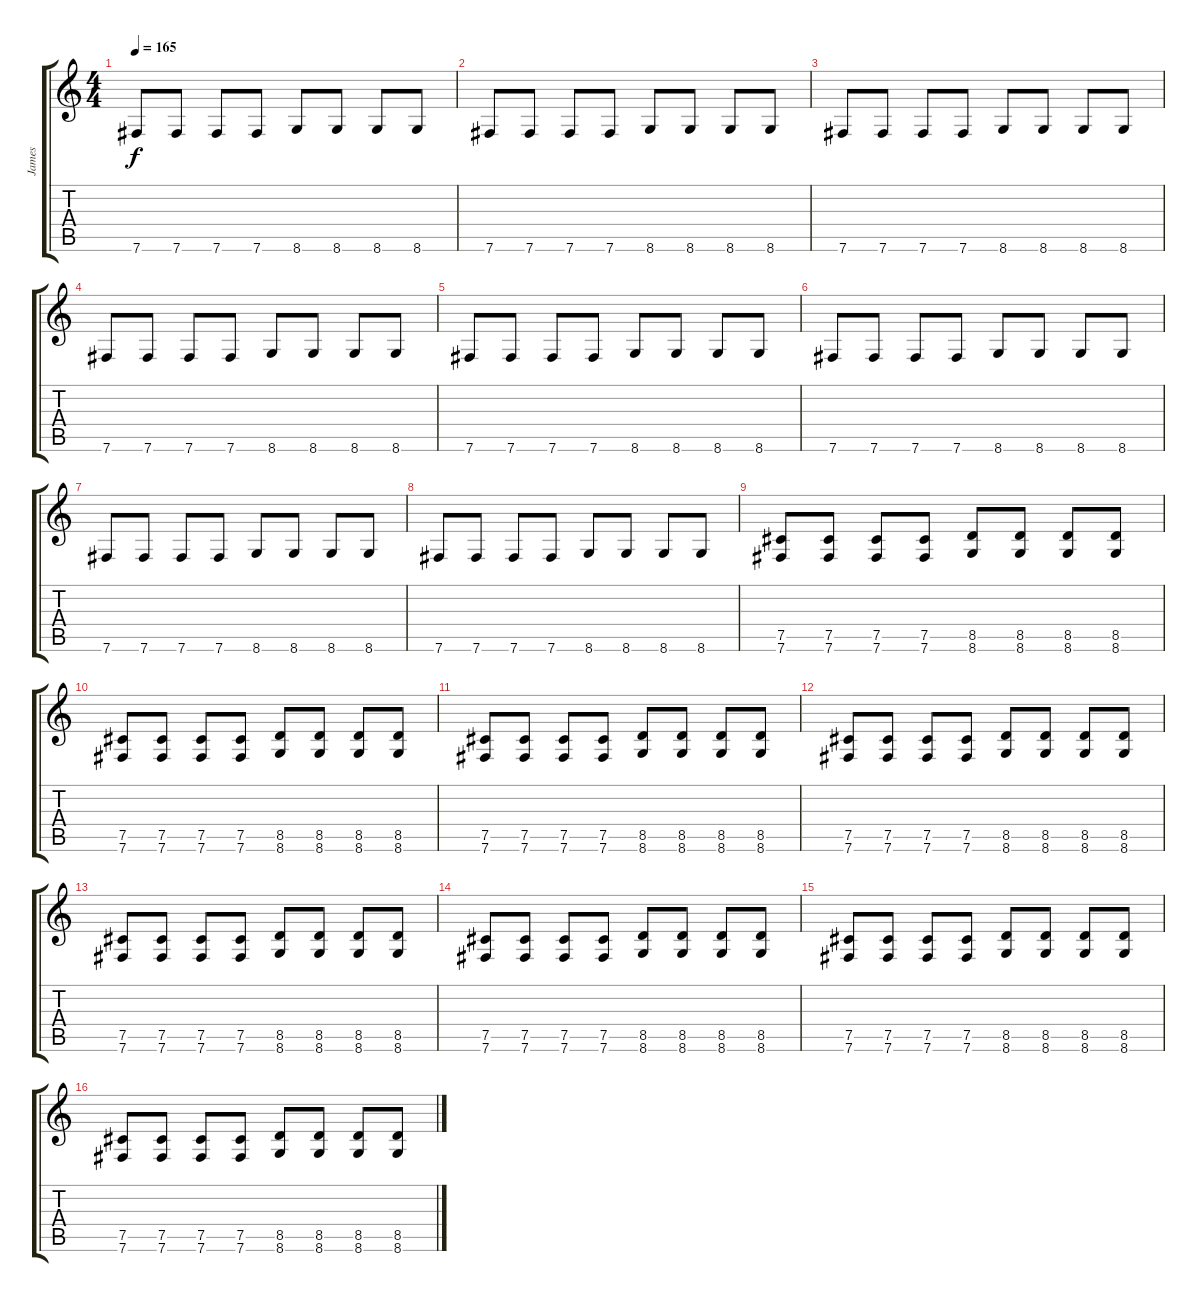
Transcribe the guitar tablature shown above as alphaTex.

\track ("James" "James") {instrument distortionguitar}
\staff {score tabs}
\tuning (Db4 Ab3 E3 B2 Gb2 B1) {hide}
\ts (4 4)
\tempo 165
\clef g2
\ks c
7.6.8{dy f} 7.6.8 7.6.8 7.6.8 8.6.8 8.6.8 8.6.8 8.6.8 |
7.6.8 7.6.8 7.6.8 7.6.8 8.6.8 8.6.8 8.6.8 8.6.8 |
7.6.8 7.6.8 7.6.8 7.6.8 8.6.8 8.6.8 8.6.8 8.6.8 |
7.6.8 7.6.8 7.6.8 7.6.8 8.6.8 8.6.8 8.6.8 8.6.8 |
7.6.8 7.6.8 7.6.8 7.6.8 8.6.8 8.6.8 8.6.8 8.6.8 |
7.6.8 7.6.8 7.6.8 7.6.8 8.6.8 8.6.8 8.6.8 8.6.8 |
7.6.8 7.6.8 7.6.8 7.6.8 8.6.8 8.6.8 8.6.8 8.6.8 |
7.6.8 7.6.8 7.6.8 7.6.8 8.6.8 8.6.8 8.6.8 8.6.8 |
(7.5 7.6).8 (7.5 7.6).8 (7.5 7.6).8 (7.5 7.6).8 (8.5 8.6).8 (8.5 8.6).8 (8.5 8.6).8 (8.5 8.6).8 |
(7.5 7.6).8 (7.5 7.6).8 (7.5 7.6).8 (7.5 7.6).8 (8.5 8.6).8 (8.5 8.6).8 (8.5 8.6).8 (8.5 8.6).8 |
(7.5 7.6).8 (7.5 7.6).8 (7.5 7.6).8 (7.5 7.6).8 (8.5 8.6).8 (8.5 8.6).8 (8.5 8.6).8 (8.5 8.6).8 |
(7.5 7.6).8 (7.5 7.6).8 (7.5 7.6).8 (7.5 7.6).8 (8.5 8.6).8 (8.5 8.6).8 (8.5 8.6).8 (8.5 8.6).8 |
(7.5 7.6).8 (7.5 7.6).8 (7.5 7.6).8 (7.5 7.6).8 (8.5 8.6).8 (8.5 8.6).8 (8.5 8.6).8 (8.5 8.6).8 |
(7.5 7.6).8 (7.5 7.6).8 (7.5 7.6).8 (7.5 7.6).8 (8.5 8.6).8 (8.5 8.6).8 (8.5 8.6).8 (8.5 8.6).8 |
(7.5 7.6).8 (7.5 7.6).8 (7.5 7.6).8 (7.5 7.6).8 (8.5 8.6).8 (8.5 8.6).8 (8.5 8.6).8 (8.5 8.6).8 |
(7.5 7.6).8 (7.5 7.6).8 (7.5 7.6).8 (7.5 7.6).8 (8.5 8.6).8 (8.5 8.6).8 (8.5 8.6).8 (8.5 8.6).8
